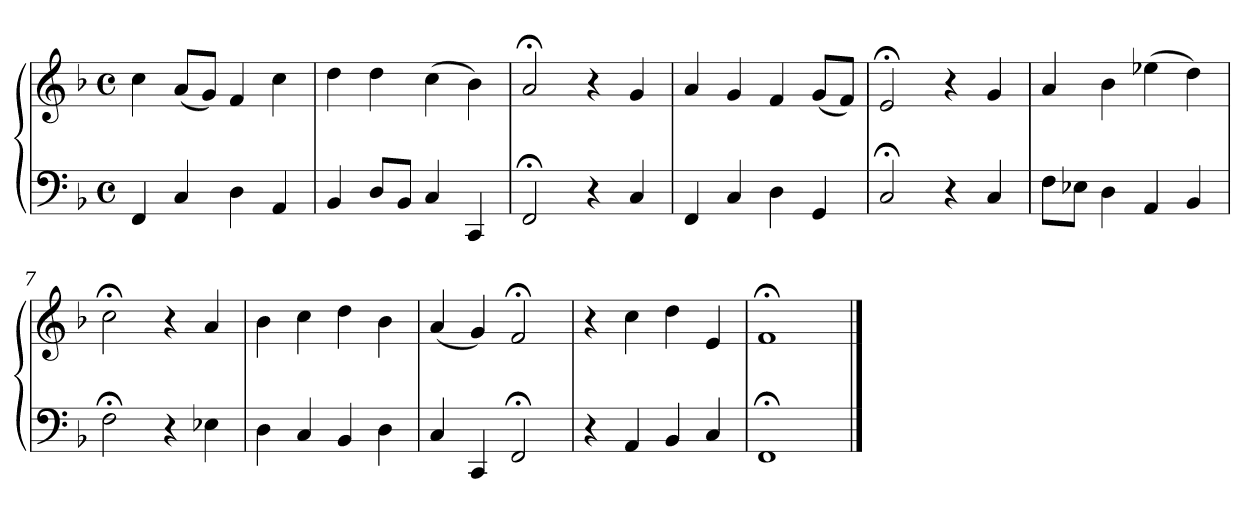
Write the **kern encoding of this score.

**kern	**kern
*part1	*part1
*staff2	*staff1
*clefF4	*clefG2
*k[b-]	*k[b-]
*M4/4	*M4/4
*met(c)	*met(c)
=1	=1
4FF	4cc
4C	(8aL
.	8gJ)
4D	4f
4AA	4cc
=2	=2
4BB-	4dd
8DL	4dd
8BB-J	.
4C	(4cc
4CC	4b-)
=3	=3
2FF;<	2a;<
4r	4r
4C	4g
=4	=4
4FF	4a
4C	4g
4D	4f
4GG	(8gL
.	8fJ)
=5	=5
2C;<	2e;<
4r	4r
4C	4g
=6	=6
8FL	4a
8E-XJ	.
4D	4b-
4AA	(4ee-X
4BB-	4dd)
=7	=7
2F;<	2cc;<
4r	4r
4E-X	4a
!!LO:LB:g=z
=8	=8
4D	4b-
4C	4cc
4BB-	4dd
4D	4b-
=9	=9
4C	(4a
4CC	4g)
2FF;<	2f;<
=10	=10
4r	4r
4AA	4cc
4BB-	4dd
4C	4e
=11	=11
1FF;<	1f;<
==	==
*-	*-
